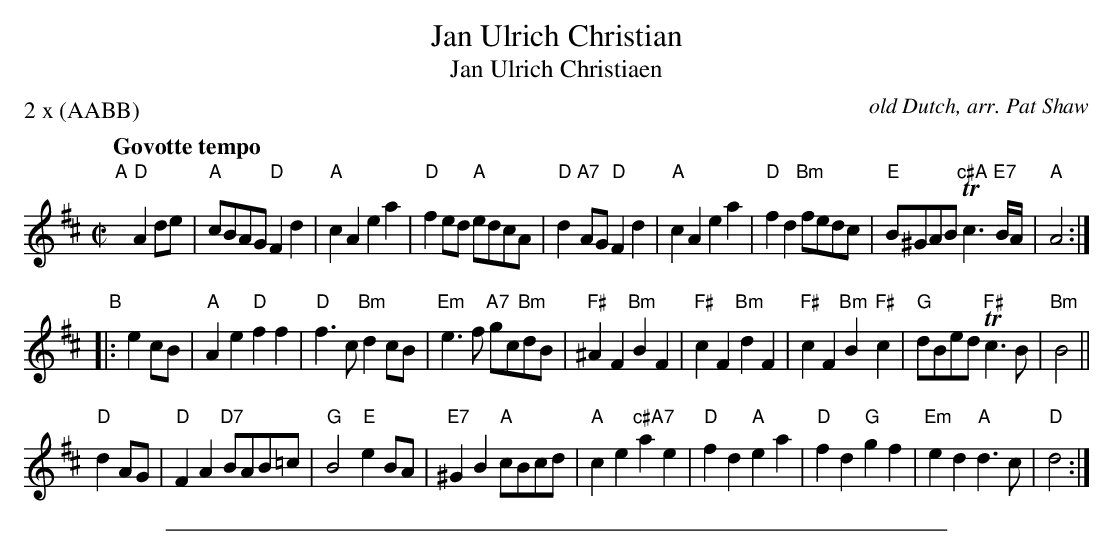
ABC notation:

X:1
T: Jan Ulrich Christian
T: Jan Ulrich Christiaen
C: old Dutch, arr. Pat Shaw
P: 2 x (AABB)
Q: "Govotte tempo"
M: C|
L: 1/8
K: D
"A"[|] "D"A2de |\
"A"cBAG "D"F2d2 | "A"c2A2 e2a2 | "D"f2ed "A"edcA | "D"d2"A7"AG "D"F2d2 |\
"A"c2A2 e2a2 | "D"f2d2 "Bm"fedc | "E"B^GAB "c#A"Tc3"E7"B/A/ | "A"A4 :|
"B"|: e2cB |\
"A"A2e2 "D"f2f2 | "D"f3c "Bm"d2cB | "Em"e3f "A7"gc"Bm"dB | "F#"^A2F2 "Bm"B2F2 |\
"F#"c2F2 "Bm"d2F2 | "F#"c2F2 "Bm"B2"F#"c2 | "G"dBed "F#"Tc3B | "Bm"B4 ||
"D"d2AG |\
"D"F2A2 "D7"BAB=c | "G"B4 "E"e2BA | "E7"^G2B2 "A"cBcd | "A"c2e2 "c#A7"a2e2 |\
"D"f2d2 "A"e2a2 | "D"f2d2 "G"g2f2 | "Em"e2d2 "A"d3c | "D"d4 :|
